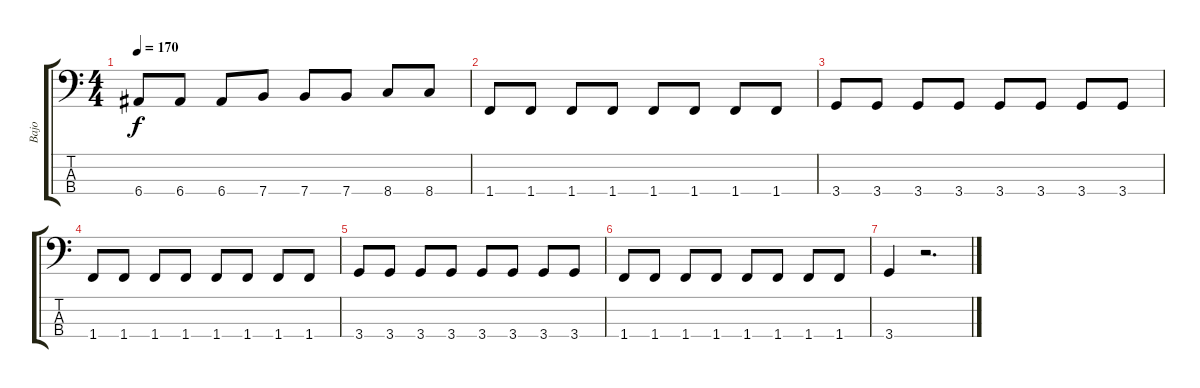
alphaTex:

\track ("Bajo" "Bajo") {instrument electricbasspick}
\staff {score tabs}
\tuning (G2 D2 A1 E1) {hide}
\ts (4 4)
\tempo 170
\clef f4
\ks c
6.4.8{dy f} 6.4.8 6.4.8 7.4.8 7.4.8 7.4.8 8.4.8 8.4.8 |
1.4.8 1.4.8 1.4.8 1.4.8 1.4.8 1.4.8 1.4.8 1.4.8 |
3.4.8 3.4.8 3.4.8 3.4.8 3.4.8 3.4.8 3.4.8 3.4.8 |
1.4.8 1.4.8 1.4.8 1.4.8 1.4.8 1.4.8 1.4.8 1.4.8 |
3.4.8 3.4.8 3.4.8 3.4.8 3.4.8 3.4.8 3.4.8 3.4.8 |
1.4.8 1.4.8 1.4.8 1.4.8 1.4.8 1.4.8 1.4.8 1.4.8 |
3.4.4 r.2{d}
